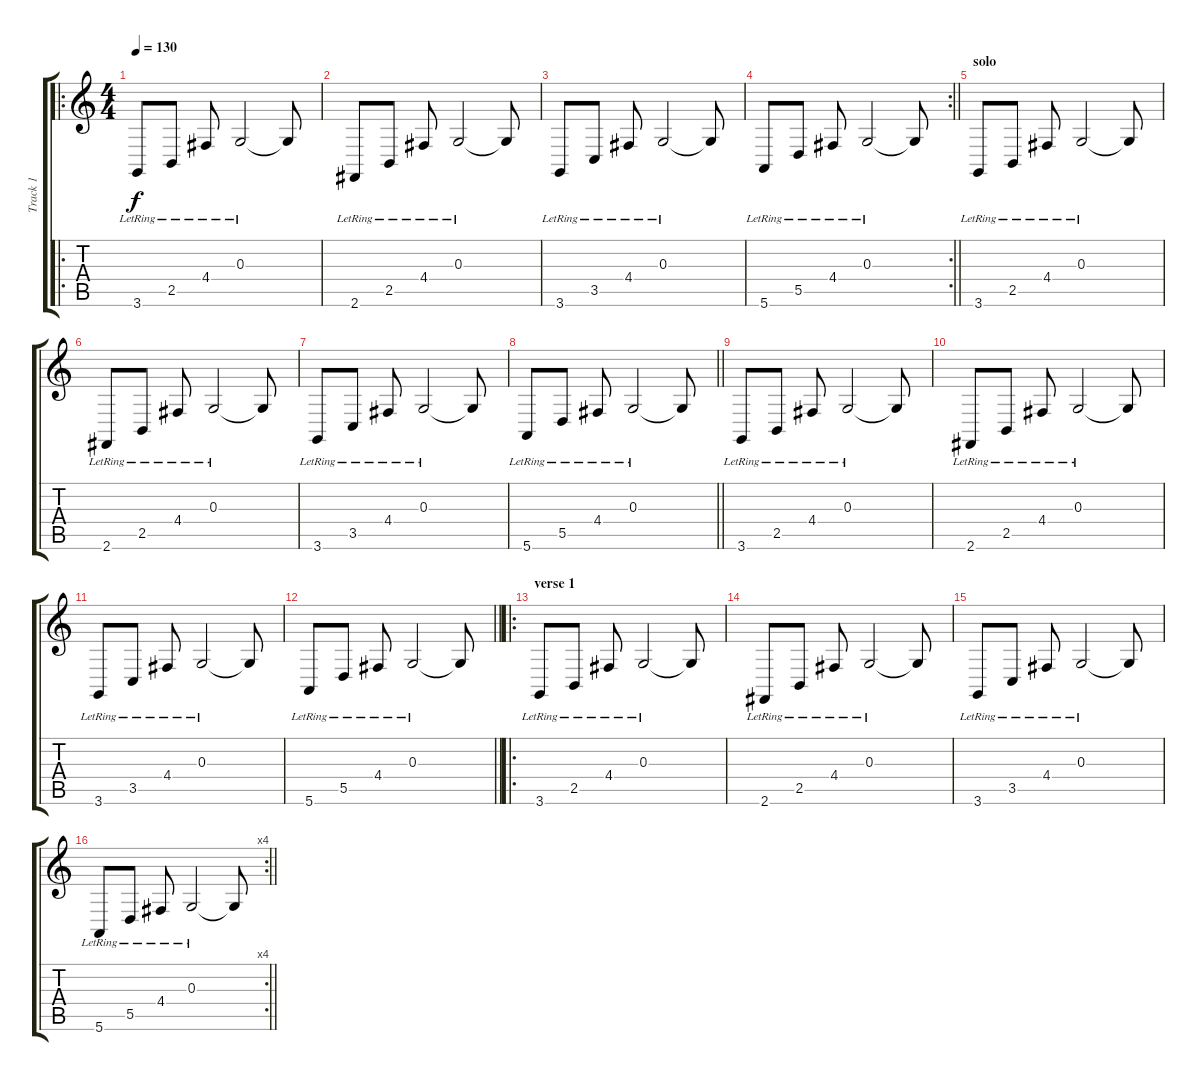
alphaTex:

\track ("Track 1" "Track 1") {instrument electricgrandpiano}
\staff {score tabs}
\tuning (E4 B3 G3 D3 A2 E2) {hide}
\ro
\ts (4 4)
\tempo 130
\clef g2
\ks c
3.6{lr}.8{dy f instrument electricgrandpiano} 2.5{lr}.8 4.4{lr}.8 0.3{lr}.2 0.3{t}.8 |
2.6{lr}.8 2.5{lr}.8 4.4{lr}.8 0.3{lr}.2 0.3{t}.8 |
3.6{lr}.8 3.5{lr}.8 4.4{lr}.8 0.3{lr}.2 0.3{t}.8 |
\rc 2
\barLineRight lightlight
5.6{lr}.8 5.5{lr}.8 4.4{lr}.8 0.3{lr}.2 0.3{t}.8 |
\section ("" "solo")
3.6{lr}.8 2.5{lr}.8 4.4{lr}.8 0.3{lr}.2 0.3{t}.8 |
2.6{lr}.8 2.5{lr}.8 4.4{lr}.8 0.3{lr}.2 0.3{t}.8 |
3.6{lr}.8 3.5{lr}.8 4.4{lr}.8 0.3{lr}.2 0.3{t}.8 |
\barLineRight lightlight
5.6{lr}.8 5.5{lr}.8 4.4{lr}.8 0.3{lr}.2 0.3{t}.8 |
3.6{lr}.8 2.5{lr}.8 4.4{lr}.8 0.3{lr}.2 0.3{t}.8 |
2.6{lr}.8 2.5{lr}.8 4.4{lr}.8 0.3{lr}.2 0.3{t}.8 |
3.6{lr}.8 3.5{lr}.8 4.4{lr}.8 0.3{lr}.2 0.3{t}.8 |
\barLineRight lightlight
5.6{lr}.8 5.5{lr}.8 4.4{lr}.8 0.3{lr}.2 0.3{t}.8 |
\ro
\section ("" "verse 1")
3.6{lr}.8 2.5{lr}.8 4.4{lr}.8 0.3{lr}.2 0.3{t}.8 |
2.6{lr}.8 2.5{lr}.8 4.4{lr}.8 0.3{lr}.2 0.3{t}.8 |
3.6{lr}.8 3.5{lr}.8 4.4{lr}.8 0.3{lr}.2 0.3{t}.8 |
\rc 4
\barLineRight lightlight
5.6{lr}.8 5.5{lr}.8 4.4{lr}.8 0.3{lr}.2 0.3{t}.8
